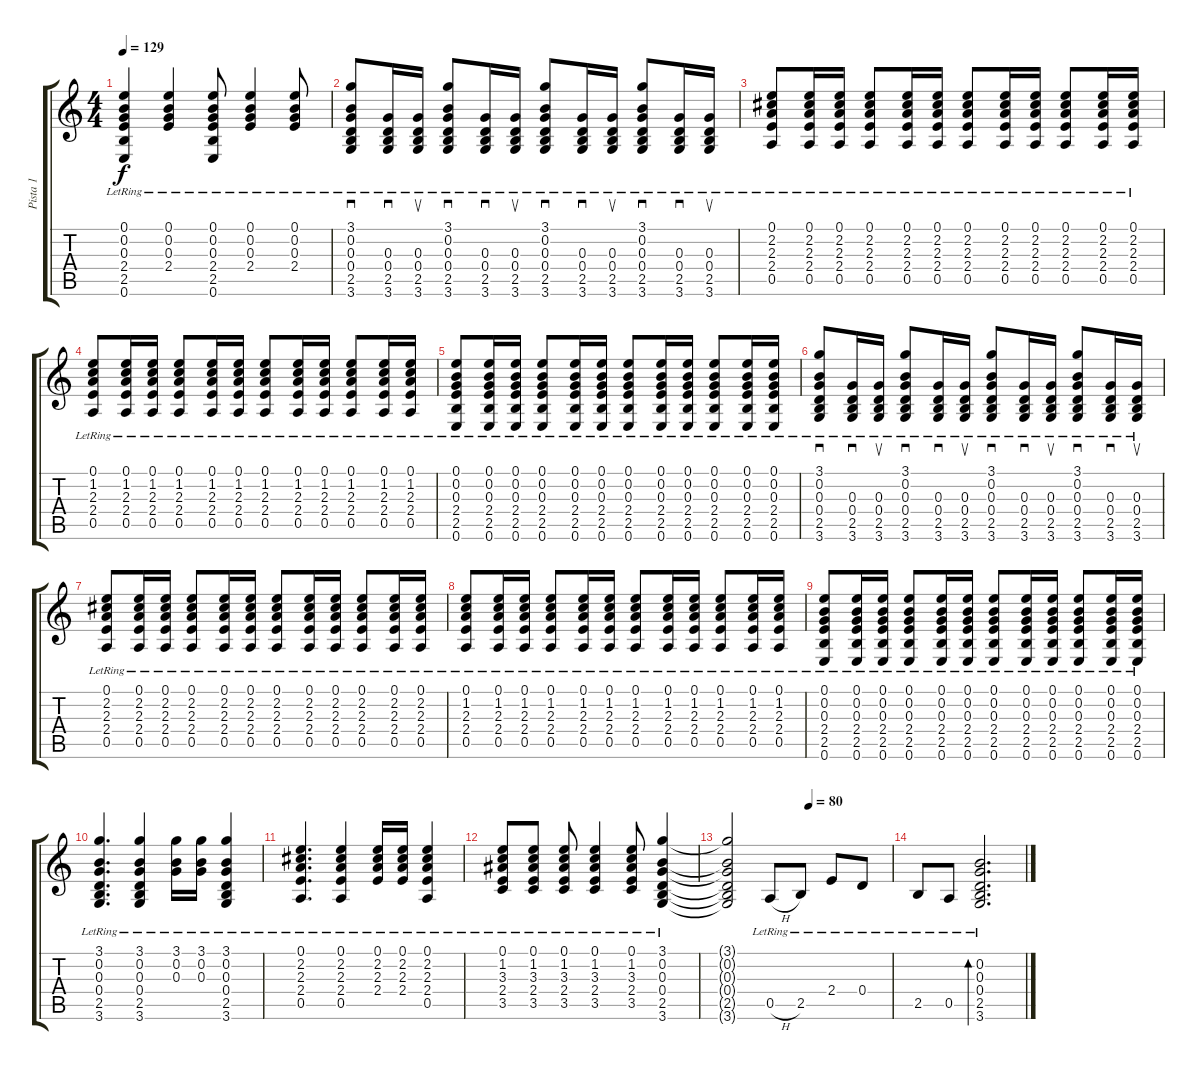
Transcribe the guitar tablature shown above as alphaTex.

\track ("Pista 1" "Pista 1") {instrument acousticguitarsteel}
\staff {score tabs}
\tuning (E4 B3 G3 D3 A2 E2) {hide}
\ts (4 4)
\tempo 129
\clef g2
\ks c
(0.1{lr} 0.2{lr} 0.3{lr} 2.4{lr} 2.5{lr} 0.6{lr}).4{dy f} (0.1{lr} 0.2{lr} 0.3{lr} 2.4{lr}).4 (0.1{lr} 0.2{lr} 0.3{lr} 2.4{lr} 2.5{lr} 0.6{lr}).8 (0.1{lr} 0.2{lr} 0.3{lr} 2.4{lr}).4 (0.1{lr} 0.2{lr} 0.3{lr} 2.4{lr}).8 |
(3.1{lr} 0.2{lr} 0.3{lr} 0.4{lr} 2.5{lr} 3.6{lr}).8{sd} (0.3{lr} 0.4{lr} 2.5{lr} 3.6{lr}).16{sd} (0.3{lr} 0.4{lr} 2.5{lr} 3.6{lr}).16{su} (3.1{lr} 0.2{lr} 0.3{lr} 0.4{lr} 2.5{lr} 3.6{lr}).8{sd} (0.3{lr} 0.4{lr} 2.5{lr} 3.6{lr}).16{sd} (0.3{lr} 0.4{lr} 2.5{lr} 3.6{lr}).16{su} (3.1{lr} 0.2{lr} 0.3{lr} 0.4{lr} 2.5{lr} 3.6{lr}).8{sd} (0.3{lr} 0.4{lr} 2.5{lr} 3.6{lr}).16{sd} (0.3{lr} 0.4{lr} 2.5{lr} 3.6{lr}).16{su} (3.1{lr} 0.2{lr} 0.3{lr} 0.4{lr} 2.5{lr} 3.6{lr}).8{sd} (0.3{lr} 0.4{lr} 2.5{lr} 3.6{lr}).16{sd} (0.3{lr} 0.4{lr} 2.5{lr} 3.6{lr}).16{su} |
(0.1{lr} 2.2{lr} 2.3{lr} 2.4{lr} 0.5{lr}).8 (0.1{lr} 2.2{lr} 2.3{lr} 2.4{lr} 0.5{lr}).16 (0.1{lr} 2.2{lr} 2.3{lr} 2.4{lr} 0.5{lr}).16 (0.1{lr} 2.2{lr} 2.3{lr} 2.4{lr} 0.5{lr}).8 (0.1{lr} 2.2{lr} 2.3{lr} 2.4{lr} 0.5{lr}).16 (0.1{lr} 2.2{lr} 2.3{lr} 2.4{lr} 0.5{lr}).16 (0.1{lr} 2.2{lr} 2.3{lr} 2.4{lr} 0.5{lr}).8 (0.1{lr} 2.2{lr} 2.3{lr} 2.4{lr} 0.5{lr}).16 (0.1{lr} 2.2{lr} 2.3{lr} 2.4{lr} 0.5{lr}).16 (0.1{lr} 2.2{lr} 2.3{lr} 2.4{lr} 0.5{lr}).8 (0.1{lr} 2.2{lr} 2.3{lr} 2.4{lr} 0.5{lr}).16 (0.1{lr} 2.2{lr} 2.3{lr} 2.4{lr} 0.5{lr}).16 |
(0.1{lr} 1.2{lr} 2.3{lr} 2.4{lr} 0.5{lr}).8 (0.1{lr} 1.2{lr} 2.3{lr} 2.4{lr} 0.5{lr}).16 (0.1{lr} 1.2{lr} 2.3{lr} 2.4{lr} 0.5{lr}).16 (0.1{lr} 1.2{lr} 2.3{lr} 2.4{lr} 0.5{lr}).8 (0.1{lr} 1.2{lr} 2.3{lr} 2.4{lr} 0.5{lr}).16 (0.1{lr} 1.2{lr} 2.3{lr} 2.4{lr} 0.5{lr}).16 (0.1{lr} 1.2{lr} 2.3{lr} 2.4{lr} 0.5{lr}).8 (0.1{lr} 1.2{lr} 2.3{lr} 2.4{lr} 0.5{lr}).16 (0.1{lr} 1.2{lr} 2.3{lr} 2.4{lr} 0.5{lr}).16 (0.1{lr} 1.2{lr} 2.3{lr} 2.4{lr} 0.5{lr}).8 (0.1{lr} 1.2{lr} 2.3{lr} 2.4{lr} 0.5{lr}).16 (0.1{lr} 1.2{lr} 2.3{lr} 2.4{lr} 0.5{lr}).16 |
(0.1{lr} 0.2{lr} 0.3{lr} 2.4{lr} 2.5{lr} 0.6{lr}).8 (0.1{lr} 0.2{lr} 0.3{lr} 2.4{lr} 2.5{lr} 0.6{lr}).16 (0.1{lr} 0.2{lr} 0.3{lr} 2.4{lr} 2.5{lr} 0.6{lr}).16 (0.1{lr} 0.2{lr} 0.3{lr} 2.4{lr} 2.5{lr} 0.6{lr}).8 (0.1{lr} 0.2{lr} 0.3{lr} 2.4{lr} 2.5{lr} 0.6{lr}).16 (0.1{lr} 0.2{lr} 0.3{lr} 2.4{lr} 2.5{lr} 0.6{lr}).16 (0.1{lr} 0.2{lr} 0.3{lr} 2.4{lr} 2.5{lr} 0.6{lr}).8 (0.1{lr} 0.2{lr} 0.3{lr} 2.4{lr} 2.5{lr} 0.6{lr}).16 (0.1{lr} 0.2{lr} 0.3{lr} 2.4{lr} 2.5{lr} 0.6{lr}).16 (0.1{lr} 0.2{lr} 0.3{lr} 2.4{lr} 2.5{lr} 0.6{lr}).8 (0.1{lr} 0.2{lr} 0.3{lr} 2.4{lr} 2.5{lr} 0.6{lr}).16 (0.1{lr} 0.2{lr} 0.3{lr} 2.4{lr} 2.5{lr} 0.6{lr}).16 |
(3.1{lr} 0.2{lr} 0.3{lr} 0.4{lr} 2.5{lr} 3.6{lr}).8{sd} (0.3{lr} 0.4{lr} 2.5{lr} 3.6{lr}).16{sd} (0.3{lr} 0.4{lr} 2.5{lr} 3.6{lr}).16{su} (3.1{lr} 0.2{lr} 0.3{lr} 0.4{lr} 2.5{lr} 3.6{lr}).8{sd} (0.3{lr} 0.4{lr} 2.5{lr} 3.6{lr}).16{sd} (0.3{lr} 0.4{lr} 2.5{lr} 3.6{lr}).16{su} (3.1{lr} 0.2{lr} 0.3{lr} 0.4{lr} 2.5{lr} 3.6{lr}).8{sd} (0.3{lr} 0.4{lr} 2.5{lr} 3.6{lr}).16{sd} (0.3{lr} 0.4{lr} 2.5{lr} 3.6{lr}).16{su} (3.1{lr} 0.2{lr} 0.3{lr} 0.4{lr} 2.5{lr} 3.6{lr}).8{sd} (0.3{lr} 0.4{lr} 2.5{lr} 3.6{lr}).16{sd} (0.3{lr} 0.4{lr} 2.5{lr} 3.6{lr}).16{su} |
(0.1{lr} 2.2{lr} 2.3{lr} 2.4{lr} 0.5{lr}).8 (0.1{lr} 2.2{lr} 2.3{lr} 2.4{lr} 0.5{lr}).16 (0.1{lr} 2.2{lr} 2.3{lr} 2.4{lr} 0.5{lr}).16 (0.1{lr} 2.2{lr} 2.3{lr} 2.4{lr} 0.5{lr}).8 (0.1{lr} 2.2{lr} 2.3{lr} 2.4{lr} 0.5{lr}).16 (0.1{lr} 2.2{lr} 2.3{lr} 2.4{lr} 0.5{lr}).16 (0.1{lr} 2.2{lr} 2.3{lr} 2.4{lr} 0.5{lr}).8 (0.1{lr} 2.2{lr} 2.3{lr} 2.4{lr} 0.5{lr}).16 (0.1{lr} 2.2{lr} 2.3{lr} 2.4{lr} 0.5{lr}).16 (0.1{lr} 2.2{lr} 2.3{lr} 2.4{lr} 0.5{lr}).8 (0.1{lr} 2.2{lr} 2.3{lr} 2.4{lr} 0.5{lr}).16 (0.1{lr} 2.2{lr} 2.3{lr} 2.4{lr} 0.5{lr}).16 |
(0.1{lr} 1.2{lr} 2.3{lr} 2.4{lr} 0.5{lr}).8 (0.1{lr} 1.2{lr} 2.3{lr} 2.4{lr} 0.5{lr}).16 (0.1{lr} 1.2{lr} 2.3{lr} 2.4{lr} 0.5{lr}).16 (0.1{lr} 1.2{lr} 2.3{lr} 2.4{lr} 0.5{lr}).8 (0.1{lr} 1.2{lr} 2.3{lr} 2.4{lr} 0.5{lr}).16 (0.1{lr} 1.2{lr} 2.3{lr} 2.4{lr} 0.5{lr}).16 (0.1{lr} 1.2{lr} 2.3{lr} 2.4{lr} 0.5{lr}).8 (0.1{lr} 1.2{lr} 2.3{lr} 2.4{lr} 0.5{lr}).16 (0.1{lr} 1.2{lr} 2.3{lr} 2.4{lr} 0.5{lr}).16 (0.1{lr} 1.2{lr} 2.3{lr} 2.4{lr} 0.5{lr}).8 (0.1{lr} 1.2{lr} 2.3{lr} 2.4{lr} 0.5{lr}).16 (0.1{lr} 1.2{lr} 2.3{lr} 2.4{lr} 0.5{lr}).16 |
(0.1{lr} 0.2{lr} 0.3{lr} 2.4{lr} 2.5{lr} 0.6{lr}).8 (0.1{lr} 0.2{lr} 0.3{lr} 2.4{lr} 2.5{lr} 0.6{lr}).16 (0.1{lr} 0.2{lr} 0.3{lr} 2.4{lr} 2.5{lr} 0.6{lr}).16 (0.1{lr} 0.2{lr} 0.3{lr} 2.4{lr} 2.5{lr} 0.6{lr}).8 (0.1{lr} 0.2{lr} 0.3{lr} 2.4{lr} 2.5{lr} 0.6{lr}).16 (0.1{lr} 0.2{lr} 0.3{lr} 2.4{lr} 2.5{lr} 0.6{lr}).16 (0.1{lr} 0.2{lr} 0.3{lr} 2.4{lr} 2.5{lr} 0.6{lr}).8 (0.1{lr} 0.2{lr} 0.3{lr} 2.4{lr} 2.5{lr} 0.6{lr}).16 (0.1{lr} 0.2{lr} 0.3{lr} 2.4{lr} 2.5{lr} 0.6{lr}).16 (0.1{lr} 0.2{lr} 0.3{lr} 2.4{lr} 2.5{lr} 0.6{lr}).8 (0.1{lr} 0.2{lr} 0.3{lr} 2.4{lr} 2.5{lr} 0.6{lr}).16 (0.1{lr} 0.2{lr} 0.3{lr} 2.4{lr} 2.5{lr} 0.6{lr}).16 |
(3.1{lr} 0.2{lr} 0.3{lr} 0.4{lr} 2.5{lr} 3.6{lr}).4{d} (3.1{lr} 0.2{lr} 0.3{lr} 0.4{lr} 2.5{lr} 3.6{lr}).4 (3.1{lr} 0.2{lr} 0.3{lr}).16 (3.1{lr} 0.2{lr} 0.3{lr}).16 (3.1{lr} 0.2{lr} 0.3{lr} 0.4{lr} 2.5{lr} 3.6{lr}).4 |
(0.1{lr} 2.2{lr} 2.3{lr} 2.4{lr} 0.5{lr}).4{d} (0.1{lr} 2.2{lr} 2.3{lr} 2.4{lr} 0.5{lr}).4 (0.1{lr} 2.2{lr} 2.3{lr} 2.4{lr}).16 (0.1{lr} 2.2{lr} 2.3{lr} 2.4{lr}).16 (0.1{lr} 2.2{lr} 2.3{lr} 2.4{lr} 0.5{lr}).4 |
(0.1{lr} 1.2{lr} 3.3{lr} 2.4{lr} 3.5{lr}).8 (0.1{lr} 1.2{lr} 3.3{lr} 2.4{lr} 3.5{lr}).8 (0.1{lr} 1.2{lr} 3.3{lr} 2.4{lr} 3.5{lr}).8 (0.1{lr} 1.2{lr} 3.3{lr} 2.4{lr} 3.5{lr}).4 (0.1{lr} 1.2{lr} 3.3{lr} 2.4{lr} 3.5{lr}).8 (3.1{lr} 0.2{lr} 0.3{lr} 0.4{lr} 2.5{lr} 3.6{lr}).4 |
\tempo (80 0.5)
(3.1{t} 0.2{t} 0.3{t} 0.4{t} 2.5{t} 3.6{t}).2 0.5{h lr}.8 2.5{lr}.8 2.4{lr}.8 0.4{lr}.8 |
2.5{lr}.8 0.5{lr}.8 (0.2{lr} 0.3{lr} 0.4{lr} 2.5{lr} 3.6{lr}).2{d bd 120}
